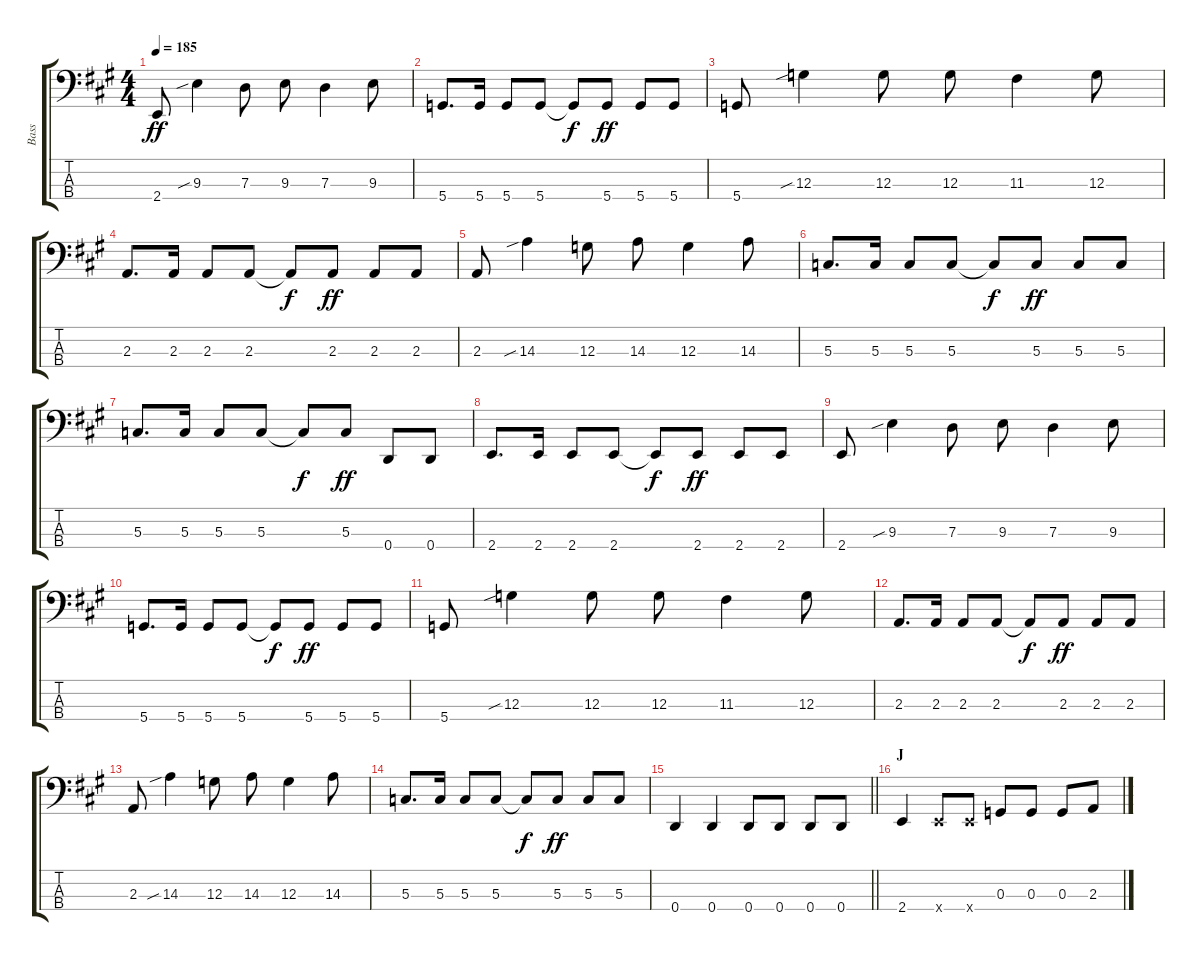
\track ("Bass" "Bass") {instrument electricbasspick}
\staff {score tabs}
\tuning (F2 C2 G1 D1) {hide}
\ts (4 4)
\tempo 185
\clef f4
\ks a
2.4.8{dy ff} 9.3{sib}.4 7.3.8 9.3.8 7.3.4 9.3.8 |
5.4.8{d} 5.4.16 5.4.8 5.4.8 5.4{t}.8{dy f} 5.4.8{dy ff} 5.4.8 5.4.8 |
5.4.8 12.3{sib}.4 12.3.8 12.3.8 11.3.4 12.3.8 |
2.3.8{d} 2.3.16 2.3.8 2.3.8 2.3{t}.8{dy f} 2.3.8{dy ff} 2.3.8 2.3.8 |
2.3.8 14.3{sib}.4 12.3.8 14.3.8 12.3.4 14.3.8 |
5.3.8{d} 5.3.16 5.3.8 5.3.8 5.3{t}.8{dy f} 5.3.8{dy ff} 5.3.8 5.3.8 |
5.3.8{d} 5.3.16 5.3.8 5.3.8 5.3{t}.8{dy f} 5.3.8{dy ff} 0.4.8 0.4.8 |
2.4.8{d} 2.4.16 2.4.8 2.4.8 2.4{t}.8{dy f} 2.4.8{dy ff} 2.4.8 2.4.8 |
2.4.8 9.3{sib}.4 7.3.8 9.3.8 7.3.4 9.3.8 |
5.4.8{d} 5.4.16 5.4.8 5.4.8 5.4{t}.8{dy f} 5.4.8{dy ff} 5.4.8 5.4.8 |
5.4.8 12.3{sib}.4 12.3.8 12.3.8 11.3.4 12.3.8 |
2.3.8{d} 2.3.16 2.3.8 2.3.8 2.3{t}.8{dy f} 2.3.8{dy ff} 2.3.8 2.3.8 |
2.3.8 14.3{sib}.4 12.3.8 14.3.8 12.3.4 14.3.8 |
5.3.8{d} 5.3.16 5.3.8 5.3.8 5.3{t}.8{dy f} 5.3.8{dy ff} 5.3.8 5.3.8 |
\barLineRight lightlight
0.4.4 0.4.4 0.4.8 0.4.8 0.4.8 0.4.8 |
\section ("" "J")
2.4.4 2.4{x}.8 2.4{x}.8 0.3.8 0.3.8 0.3.8 2.3.8
